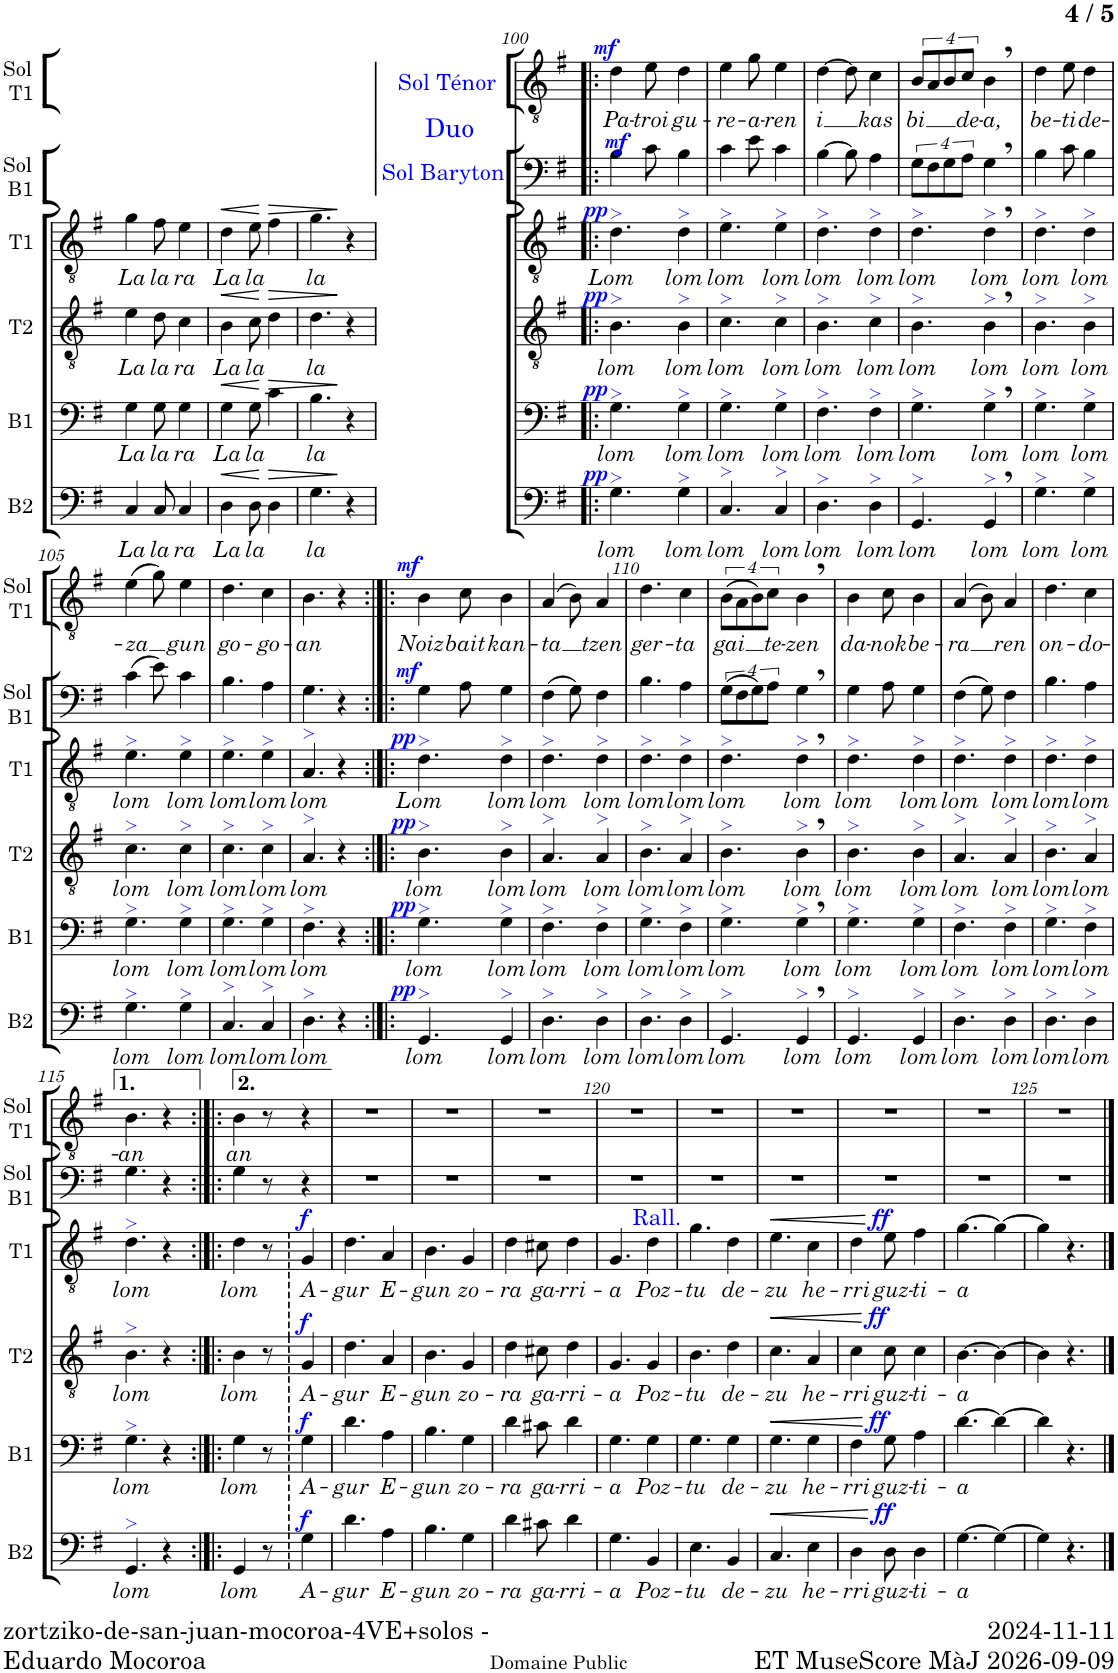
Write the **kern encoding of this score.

**kern	**text	**dynam	**kern	**text	**dynam	**kern	**text	**dynam	**kern	**text	**dynam	**kern	**dynam	**kern	**text	**dynam
*part6	*part6	*part6	*part5	*part5	*part5	*part4	*part4	*part4	*part3	*part3	*part3	*part2	*part2	*part1	*part1	*part1
*staff6	*staff6	*staff6	*staff5	*staff5	*staff5	*staff4	*staff4	*staff4	*staff3	*staff3	*staff3	*staff2	*staff2	*staff1	*staff1	*staff1
*I"Basse	*	*	*I"Baryton	*	*	*I"Ténor 2	*	*	*I"Ténor 1	*	*	*I"Solo  Baryton	*	*I"Solo  Ténor	*	*
*I'B2	*	*	*I'B1	*	*	*I'T2	*	*	*I'T1	*	*	*I'Sol  B1	*	*I'Sol  T1	*	*
!!LO:PB:g=z
*clefF4	*	*	*clefF4	*	*	*clefGv2	*	*	*clefGv2	*	*	*clefF4	*	*clefGv2	*	*
*k[f#]	*	*	*k[f#]	*	*	*k[f#]	*	*	*k[f#]	*	*	*k[f#]	*	*k[f#]	*	*
*M5/8	*	*	*M5/8	*	*	*M5/8	*	*	*M5/8	*	*	*M5/8	*	*M5/8	*	*
=97	=97	=97	=97	=97	=97	=97	=97	=97	=97	=97	=97	=97	=97	=97	=97	=97
!	!LO:LY:b	!	!	!LO:LY:b	!	!	!LO:LY:b	!	!	!LO:LY:b	!	!	!	!	!	!
4C/	La	.	4G\	La	.	4e\	La	.	4g\	La	.	8%5r	.	8%5r	.	.
!	!LO:LY:b	!	!	!LO:LY:b	!	!	!LO:LY:b	!	!	!LO:LY:b	!	!	!	!	!	!
8C/	la	.	8G\	la	.	8d\	la	.	8f#\	la	.	.	.	.	.	.
!	!LO:LY:b	!	!	!LO:LY:b	!	!	!LO:LY:b	!	!	!LO:LY:b	!	!	!	!	!	!
4C/	ra	.	4G\	ra	.	4c\	ra	.	4e\	ra	.	.	.	.	.	.
=98	=98	=98	=98	=98	=98	=98	=98	=98	=98	=98	=98	=98	=98	=98	=98	=98
!	!LO:LY:b	!LO:HP:b	!	!LO:LY:b	!LO:HP:b	!	!LO:LY:b	!LO:HP:b	!	!LO:LY:b	!LO:HP:b	!	!	!	!	!
4D\	La	<	4G\	La	<	4B\	La	<	4d\	La	<	8%5r	.	8%5r	.	.
!	!LO:LY:b	!	!	!LO:LY:b	!	!	!LO:LY:b	!	!	!LO:LY:b	!	!	!	!	!	!
8D\	la	.	8G\	la	.	8c\	la	.	8e\	la	.	.	.	.	.	.
!	!	!LO:HP:n=1:b	!	!	!LO:HP:n=1:b	!	!	!LO:HP:n=1:b	!	!	!LO:HP:n=1:b	!	!	!	!	!
4D\	.	[ >	4c\	.	[ >	4d\	.	[ >	4f#\	.	[ >	.	.	.	.	.
=99	=99	=99	=99	=99	=99	=99	=99	=99	=99	=99	=99	=99	=99	=99	=99	=99
!	!LO:LY:b	!	!	!LO:LY:b	!	!	!LO:LY:b	!	!	!LO:LY:b	!	!	!	!	!	!
4.G\	la	.	4.B\	la	.	4.d\	la	.	4.g\	la	.	8%5r	.	8%5r	.	.
4r	.	]	4r	.	]	4r	.	]	4r	.	]	.	.	.	.	.
=100!|:	=100!|:	=100!|:	=100!|:	=100!|:	=100!|:	=100!|:	=100!|:	=100!|:	=100!|:	=100!|:	=100!|:	=100!|:	=100!|:	=100!|:	=100!|:	=100!|:
!	!	!	!	!	!	!	!	!	!	!	!	!	!	!LO:TX:a:color=#0000FF:t=Sol Ténor	!	!
!	!	!	!	!	!	!	!	!	!	!	!	!LO:TX:a:color=#0000FF:t=Sol Baryton	!	!	!	!
!	!	!	!	!	!	!	!	!	!	!	!	!LO:TX:a:color=#0000FF:t=Duo	!	!	!	!
!	!LO:LY:b	!LO:DY:a	!	!LO:LY:b	!LO:DY:a	!	!LO:LY:b	!LO:DY:a	!	!LO:LY:b	!LO:DY:a	!	!LO:DY:a	!	!LO:LY:b	!LO:DY:a
4.G>\	lom	pp	4.G>\	lom	pp	4.B>\	lom	pp	4.d>\	Lom	pp	4B\	mf	4d\	Pa-	mf
!	!	!	!	!	!	!	!	!	!	!	!	!	!	!	!LO:LY:b	!
.	.	.	.	.	.	.	.	.	.	.	.	8c\	.	8e\	-troi	.
!	!LO:LY:b	!	!	!LO:LY:b	!	!	!LO:LY:b	!	!	!LO:LY:b	!	!	!	!	!LO:LY:b	!
4G>\	lom	.	4G>\	lom	.	4B>\	lom	.	4d>\	lom	.	4B\	.	4d\	gu-	.
=101	=101	=101	=101	=101	=101	=101	=101	=101	=101	=101	=101	=101	=101	=101	=101	=101
!	!LO:LY:b	!	!	!LO:LY:b	!	!	!LO:LY:b	!	!	!LO:LY:b	!	!	!	!	!LO:LY:b	!
4.C>/	lom	.	4.G>\	lom	.	4.c>\	lom	.	4.e>\	lom	.	4c\	.	4e\	-re-	.
!	!	!	!	!	!	!	!	!	!	!	!	!	!	!	!LO:LY:b	!
.	.	.	.	.	.	.	.	.	.	.	.	8e\	.	8g\	-a-	.
!	!LO:LY:b	!	!	!LO:LY:b	!	!	!LO:LY:b	!	!	!LO:LY:b	!	!	!	!	!LO:LY:b	!
4C>/	lom	.	4G>\	lom	.	4c>\	lom	.	4e>\	lom	.	4c\	.	4e\	-ren	.
=102	=102	=102	=102	=102	=102	=102	=102	=102	=102	=102	=102	=102	=102	=102	=102	=102
!	!LO:LY:b	!	!	!LO:LY:b	!	!	!LO:LY:b	!	!	!LO:LY:b	!	!	!	!	!LO:LY:b	!
4.D>\	lom	.	4.F#>\	lom	.	4.B>\	lom	.	4.d>\	lom	.	[4B\	.	[4d\	i	.
.	.	.	.	.	.	.	.	.	.	.	.	8B\]	.	8d\]	.	.
!	!LO:LY:b	!	!	!LO:LY:b	!	!	!LO:LY:b	!	!	!LO:LY:b	!	!	!	!	!LO:LY:b	!
4D>\	lom	.	4F#>\	lom	.	4c>\	lom	.	4d>\	lom	.	4A\	.	4c\	kas	.
=103	=103	=103	=103	=103	=103	=103	=103	=103	=103	=103	=103	=103	=103	=103	=103	=103
!	!LO:LY:b	!	!	!LO:LY:b	!	!	!LO:LY:b	!	!	!LO:LY:b	!	!	!	!	!LO:LY:b	!
4.GG>/	lom	.	4.G>\	lom	.	4.B>\	lom	.	4.d>\	lom	.	32%3G\L	.	32%3B/L	bi	.
.	.	.	.	.	.	.	.	.	.	.	.	32%3F#\	.	32%3A/	.	.
.	.	.	.	.	.	.	.	.	.	.	.	32%3G\	.	32%3B/	.	.
!	!	!	!	!	!	!	!	!	!	!	!	!	!	!	!LO:LY:b	!
.	.	.	.	.	.	.	.	.	.	.	.	32%3A\J	.	32%3c/J	de-	.
!	!LO:LY:b	!	!	!LO:LY:b	!	!	!LO:LY:b	!	!	!LO:LY:b	!	!	!	!	!LO:LY:b	!
4GG,>/	lom	.	4G,>\	lom	.	4B,>\	lom	.	4d,>\	lom	.	4G,\	.	4B,\	-a,	.
=104	=104	=104	=104	=104	=104	=104	=104	=104	=104	=104	=104	=104	=104	=104	=104	=104
!	!LO:LY:b	!	!	!LO:LY:b	!	!	!LO:LY:b	!	!	!LO:LY:b	!	!	!	!	!LO:LY:b	!
4.G>\	lom	.	4.G>\	lom	.	4.B>\	lom	.	4.d>\	lom	.	4B\	.	4d\	be-	.
!	!	!	!	!	!	!	!	!	!	!	!	!	!	!	!LO:LY:b	!
.	.	.	.	.	.	.	.	.	.	.	.	8c\	.	8e\	-ti	.
!	!LO:LY:b	!	!	!LO:LY:b	!	!	!LO:LY:b	!	!	!LO:LY:b	!	!	!	!	!LO:LY:b	!
4G>\	lom	.	4G>\	lom	.	4B>\	lom	.	4d>\	lom	.	4B\	.	4d\	de-	.
!!LO:LB:g=z
=105	=105	=105	=105	=105	=105	=105	=105	=105	=105	=105	=105	=105	=105	=105	=105	=105
!	!LO:LY:b	!	!	!LO:LY:b	!	!	!LO:LY:b	!	!	!LO:LY:b	!	!	!	!	!LO:LY:b	!
4.G>\	lom	.	4.G>\	lom	.	4.c>\	lom	.	4.e>\	lom	.	(4c\	.	(4e\	-za	.
.	.	.	.	.	.	.	.	.	.	.	.	8e\)	.	8g\)	.	.
!	!LO:LY:b	!	!	!LO:LY:b	!	!	!LO:LY:b	!	!	!LO:LY:b	!	!	!	!	!LO:LY:b	!
4G>\	lom	.	4G>\	lom	.	4c>\	lom	.	4e>\	lom	.	4c\	.	4e\	gun	.
=106	=106	=106	=106	=106	=106	=106	=106	=106	=106	=106	=106	=106	=106	=106	=106	=106
!	!LO:LY:b	!	!	!LO:LY:b	!	!	!LO:LY:b	!	!	!LO:LY:b	!	!	!	!	!LO:LY:b	!
4.C>/	lom	.	4.G>\	lom	.	4.c>\	lom	.	4.e>\	lom	.	4.B\	.	4.d\	go-	.
!	!LO:LY:b	!	!	!LO:LY:b	!	!	!LO:LY:b	!	!	!LO:LY:b	!	!	!	!	!LO:LY:b	!
4C>/	lom	.	4G>\	lom	.	4c>\	lom	.	4e>\	lom	.	4A\	.	4c\	-go-	.
=107	=107	=107	=107	=107	=107	=107	=107	=107	=107	=107	=107	=107	=107	=107	=107	=107
!	!LO:LY:b	!	!	!LO:LY:b	!	!	!LO:LY:b	!	!	!LO:LY:b	!	!	!	!	!LO:LY:b	!
4.D>\	lom	.	4.F#>\	lom	.	4.A>/	lom	.	4.A>/	lom	.	4.G\	.	4.B\	-an	.
4r	.	.	4r	.	.	4r	.	.	4r	.	.	4r	.	4r	.	.
=108:|!|:	=108:|!|:	=108:|!|:	=108:|!|:	=108:|!|:	=108:|!|:	=108:|!|:	=108:|!|:	=108:|!|:	=108:|!|:	=108:|!|:	=108:|!|:	=108:|!|:	=108:|!|:	=108:|!|:	=108:|!|:	=108:|!|:
!	!LO:LY:b	!LO:DY:a	!	!LO:LY:b	!LO:DY:a	!	!LO:LY:b	!LO:DY:a	!	!LO:LY:b	!LO:DY:a	!	!LO:DY:a	!	!LO:LY:b	!LO:DY:a
4.GG>/	lom	pp	4.G>\	lom	pp	4.B>\	lom	pp	4.d>\	Lom	pp	4G\	mf	4B\	Noiz	mf
!	!	!	!	!	!	!	!	!	!	!	!	!	!	!	!LO:LY:b	!
.	.	.	.	.	.	.	.	.	.	.	.	8A\	.	8c\	bait	.
!	!LO:LY:b	!	!	!LO:LY:b	!	!	!LO:LY:b	!	!	!LO:LY:b	!	!	!	!	!LO:LY:b	!
4GG>/	lom	.	4G>\	lom	.	4B>\	lom	.	4d>\	lom	.	4G\	.	4B\	kan-	.
=109	=109	=109	=109	=109	=109	=109	=109	=109	=109	=109	=109	=109	=109	=109	=109	=109
!	!LO:LY:b	!	!	!LO:LY:b	!	!	!LO:LY:b	!	!	!LO:LY:b	!	!	!	!	!LO:LY:b	!
4.D>\	lom	.	4.F#>\	lom	.	4.A>/	lom	.	4.d>\	lom	.	(4F#\	.	(4A/	-ta	.
.	.	.	.	.	.	.	.	.	.	.	.	8G\)	.	8B\)	.	.
!	!LO:LY:b	!	!	!LO:LY:b	!	!	!LO:LY:b	!	!	!LO:LY:b	!	!	!	!	!LO:LY:b	!
4D>\	lom	.	4F#>\	lom	.	4A>/	lom	.	4d>\	lom	.	4F#\	.	4A/	tzen	.
=110	=110	=110	=110	=110	=110	=110	=110	=110	=110	=110	=110	=110	=110	=110	=110	=110
!	!LO:LY:b	!	!	!LO:LY:b	!	!	!LO:LY:b	!	!	!LO:LY:b	!	!	!	!	!LO:LY:b	!
4.D>\	lom	.	4.G>\	lom	.	4.B>\	lom	.	4.d>\	lom	.	4.B\	.	4.d\	ger-	.
!	!LO:LY:b	!	!	!LO:LY:b	!	!	!LO:LY:b	!	!	!LO:LY:b	!	!	!	!	!LO:LY:b	!
4D>\	lom	.	4F#>\	lom	.	4A>/	lom	.	4d>\	lom	.	4A\	.	4c\	-ta	.
=111	=111	=111	=111	=111	=111	=111	=111	=111	=111	=111	=111	=111	=111	=111	=111	=111
!	!LO:LY:b	!	!	!LO:LY:b	!	!	!LO:LY:b	!	!	!LO:LY:b	!	!	!	!	!LO:LY:b	!
4.GG>/	lom	.	4.G>\	lom	.	4.B>\	lom	.	4.d>\	lom	.	(32%3G\L	.	(32%3B\L	gai	.
.	.	.	.	.	.	.	.	.	.	.	.	32%3F#\	.	32%3A\	.	.
.	.	.	.	.	.	.	.	.	.	.	.	32%3G\)	.	32%3B\)	.	.
!	!	!	!	!	!	!	!	!	!	!	!	!	!	!	!LO:LY:b	!
.	.	.	.	.	.	.	.	.	.	.	.	32%3A\J	.	32%3c\J	te-	.
!	!LO:LY:b	!	!	!LO:LY:b	!	!	!LO:LY:b	!	!	!LO:LY:b	!	!	!	!	!LO:LY:b	!
4GG,>/	lom	.	4G,>\	lom	.	4B,>\	lom	.	4d,>\	lom	.	4G,\	.	4B,\	-zen	.
=112	=112	=112	=112	=112	=112	=112	=112	=112	=112	=112	=112	=112	=112	=112	=112	=112
!	!LO:LY:b	!	!	!LO:LY:b	!	!	!LO:LY:b	!	!	!LO:LY:b	!	!	!	!	!LO:LY:b	!
4.GG>/	lom	.	4.G>\	lom	.	4.B>\	lom	.	4.d>\	lom	.	4G\	.	4B\	da-	.
!	!	!	!	!	!	!	!	!	!	!	!	!	!	!	!LO:LY:b	!
.	.	.	.	.	.	.	.	.	.	.	.	8A\	.	8c\	-nok	.
!	!LO:LY:b	!	!	!LO:LY:b	!	!	!LO:LY:b	!	!	!LO:LY:b	!	!	!	!	!LO:LY:b	!
4GG>/	lom	.	4G>\	lom	.	4B>\	lom	.	4d>\	lom	.	4G\	.	4B\	be-	.
=113	=113	=113	=113	=113	=113	=113	=113	=113	=113	=113	=113	=113	=113	=113	=113	=113
!	!LO:LY:b	!	!	!LO:LY:b	!	!	!LO:LY:b	!	!	!LO:LY:b	!	!	!	!	!LO:LY:b	!
4.D>\	lom	.	4.F#>\	lom	.	4.A>/	lom	.	4.d>\	lom	.	(4F#\	.	(4A/	-ra	.
.	.	.	.	.	.	.	.	.	.	.	.	8G\)	.	8B\)	.	.
!	!LO:LY:b	!	!	!LO:LY:b	!	!	!LO:LY:b	!	!	!LO:LY:b	!	!	!	!	!LO:LY:b	!
4D>\	lom	.	4F#>\	lom	.	4A>/	lom	.	4d>\	lom	.	4F#\	.	4A/	ren	.
=114	=114	=114	=114	=114	=114	=114	=114	=114	=114	=114	=114	=114	=114	=114	=114	=114
!	!LO:LY:b	!	!	!LO:LY:b	!	!	!LO:LY:b	!	!	!LO:LY:b	!	!	!	!	!LO:LY:b	!
4.D>\	lom	.	4.G>\	lom	.	4.B>\	lom	.	4.d>\	lom	.	4.B\	.	4.d\	on-	.
!	!LO:LY:b	!	!	!LO:LY:b	!	!	!LO:LY:b	!	!	!LO:LY:b	!	!	!	!	!LO:LY:b	!
4D>\	lom	.	4F#>\	lom	.	4A>/	lom	.	4d>\	lom	.	4A\	.	4c\	-do-	.
!!LO:LB:g=z
=115	=115	=115	=115	=115	=115	=115	=115	=115	=115	=115	=115	=115	=115	=115	=115	=115
!	!LO:LY:b	!	!	!LO:LY:b	!	!	!LO:LY:b	!	!	!LO:LY:b	!	!	!	!	!LO:LY:b	!
4.GG>/	lom	.	4.G>\	lom	.	4.B>\	lom	.	4.d>\	lom	.	4.G\	.	4.B\	-an	.
4r	.	.	4r	.	.	4r	.	.	4r	.	.	4r	.	4r	.	.
=116:|!|:	=116:|!|:	=116:|!|:	=116:|!|:	=116:|!|:	=116:|!|:	=116:|!|:	=116:|!|:	=116:|!|:	=116:|!|:	=116:|!|:	=116:|!|:	=116:|!|:	=116:|!|:	=116:|!|:	=116:|!|:	=116:|!|:
!	!LO:LY:b	!	!	!LO:LY:b	!	!	!LO:LY:b	!	!	!LO:LY:b	!	!	!	!	!LO:LY:b	!
4GG/	lom	.	4G\	lom	.	4B\	lom	.	4d\	lom	.	4G\	.	4B\	-an	.
8r	.	.	8r	.	.	8r	.	.	8r	.	.	8r	.	8r	.	.
!	!LO:LY:b	!LO:DY:a	!	!LO:LY:b	!LO:DY:a	!	!LO:LY:b	!LO:DY:a	!	!LO:LY:b	!LO:DY:a	!	!	!	!	!
4G\	A-	f	4G\	A-	f	4G/	A-	f	4G/	A-	f	4r	.	4r	.	.
=117	=117	=117	=117	=117	=117	=117	=117	=117	=117	=117	=117	=117	=117	=117	=117	=117
!	!LO:LY:b	!	!	!LO:LY:b	!	!	!LO:LY:b	!	!	!LO:LY:b	!	!	!	!	!	!
4.d\	-gur	.	4.d\	-gur	.	4.d\	-gur	.	4.d\	-gur	.	8%5r	.	8%5r	.	.
!	!LO:LY:b	!	!	!LO:LY:b	!	!	!LO:LY:b	!	!	!LO:LY:b	!	!	!	!	!	!
4A\	E-	.	4A\	E-	.	4A/	E-	.	4A/	E-	.	.	.	.	.	.
=118	=118	=118	=118	=118	=118	=118	=118	=118	=118	=118	=118	=118	=118	=118	=118	=118
!	!LO:LY:b	!	!	!LO:LY:b	!	!	!LO:LY:b	!	!	!LO:LY:b	!	!	!	!	!	!
4.B\	-gun	.	4.B\	-gun	.	4.B\	-gun	.	4.B\	-gun	.	8%5r	.	8%5r	.	.
!	!LO:LY:b	!	!	!LO:LY:b	!	!	!LO:LY:b	!	!	!LO:LY:b	!	!	!	!	!	!
4G\	zo-	.	4G\	zo-	.	4G/	zo-	.	4G/	zo-	.	.	.	.	.	.
=119	=119	=119	=119	=119	=119	=119	=119	=119	=119	=119	=119	=119	=119	=119	=119	=119
!	!LO:LY:b	!	!	!LO:LY:b	!	!	!LO:LY:b	!	!	!LO:LY:b	!	!	!	!	!	!
4d\	-ra	.	4d\	-ra	.	4d\	-ra	.	4d\	-ra	.	8%5r	.	8%5r	.	.
!	!LO:LY:b	!	!	!LO:LY:b	!	!	!LO:LY:b	!	!	!LO:LY:b	!	!	!	!	!	!
8c#X\	ga-	.	8c#X\	ga-	.	8c#X\	ga-	.	8c#X\	ga-	.	.	.	.	.	.
!	!LO:LY:b	!	!	!LO:LY:b	!	!	!LO:LY:b	!	!	!LO:LY:b	!	!	!	!	!	!
4d\	-rri-	.	4d\	-rri-	.	4d\	-rri-	.	4d\	-rri-	.	.	.	.	.	.
=120	=120	=120	=120	=120	=120	=120	=120	=120	=120	=120	=120	=120	=120	=120	=120	=120
!	!LO:LY:b	!	!	!LO:LY:b	!	!	!LO:LY:b	!	!	!LO:LY:b	!	!	!	!	!	!
4.G\	-a	.	4.G\	-a	.	4.G/	-a	.	4.G/	-a	.	8%5r	.	8%5r	.	.
!	!	!	!	!	!	!	!	!	!LO:TX:a:color=#0000FF:t=Rall.	!	!	!	!	!	!	!
!	!LO:LY:b	!	!	!LO:LY:b	!	!	!LO:LY:b	!	!	!LO:LY:b	!	!	!	!	!	!
4BB/	Poz-	.	4G\	Poz-	.	4G/	Poz-	.	4d\	Poz-	.	.	.	.	.	.
=121	=121	=121	=121	=121	=121	=121	=121	=121	=121	=121	=121	=121	=121	=121	=121	=121
!	!LO:LY:b	!	!	!LO:LY:b	!	!	!LO:LY:b	!	!	!LO:LY:b	!	!	!	!	!	!
4.E\	-tu	.	4.G\	-tu	.	4.B\	-tu	.	4.g\	-tu	.	8%5r	.	8%5r	.	.
!	!LO:LY:b	!	!	!LO:LY:b	!	!	!LO:LY:b	!	!	!LO:LY:b	!	!	!	!	!	!
4BB/	de-	.	4G\	de-	.	4d\	de-	.	4d\	de-	.	.	.	.	.	.
=122	=122	=122	=122	=122	=122	=122	=122	=122	=122	=122	=122	=122	=122	=122	=122	=122
!	!LO:LY:b	!LO:HP:b	!	!LO:LY:b	!LO:HP:b	!	!LO:LY:b	!LO:HP:b	!	!LO:LY:b	!LO:HP:b	!	!	!	!	!
4.C/	-zu	<	4.G\	-zu	<	4.c\	-zu	<	4.e\	-zu	<	8%5r	.	8%5r	.	.
!	!LO:LY:b	!	!	!LO:LY:b	!	!	!LO:LY:b	!	!	!LO:LY:b	!	!	!	!	!	!
4E\	he-	.	4G\	he-	.	4A/	he-	.	4c\	he-	.	.	.	.	.	.
=123	=123	=123	=123	=123	=123	=123	=123	=123	=123	=123	=123	=123	=123	=123	=123	=123
!	!LO:LY:b	!	!	!LO:LY:b	!	!	!LO:LY:b	!	!	!LO:LY:b	!	!	!	!	!	!
4D\	-rri	.	4F#\	-rri	.	4c\	-rri	.	4d\	-rri	.	8%5r	.	8%5r	.	.
!	!LO:LY:b	!LO:DY:n=1:a	!	!LO:LY:b	!LO:DY:n=1:a	!	!LO:LY:b	!LO:DY:n=1:a	!	!LO:LY:b	!LO:DY:n=1:a	!	!	!	!	!
8D\	guz-	[ ff	8G\	guz-	[ ff	8c\	guz-	[ ff	8e\	guz-	[ ff	.	.	.	.	.
!	!LO:LY:b	!	!	!LO:LY:b	!	!	!LO:LY:b	!	!	!LO:LY:b	!	!	!	!	!	!
4D\	-ti-	.	4A\	-ti-	.	4c\	-ti-	.	4f#\	-ti-	.	.	.	.	.	.
=124	=124	=124	=124	=124	=124	=124	=124	=124	=124	=124	=124	=124	=124	=124	=124	=124
!	!LO:LY:b	!	!	!LO:LY:b	!	!	!LO:LY:b	!	!	!LO:LY:b	!	!	!	!	!	!
[4.G\	-a	.	[4.d\	-a	.	[4.B\	-a	.	[4.g\	-a	.	8%5r	.	8%5r	.	.
4G\_	.	.	4d\_	.	.	4B\_	.	.	4g\_	.	.	.	.	.	.	.
=125	=125	=125	=125	=125	=125	=125	=125	=125	=125	=125	=125	=125	=125	=125	=125	=125
4G\]	.	.	4d\]	.	.	4B\]	.	.	4g\]	.	.	8%5r	.	8%5r	.	.
4.r	.	.	4.r	.	.	4.r	.	.	4.r	.	.	.	.	.	.	.
==	==	==	==	==	==	==	==	==	==	==	==	==	==	==	==	==
*-	*-	*-	*-	*-	*-	*-	*-	*-	*-	*-	*-	*-	*-	*-	*-	*-
